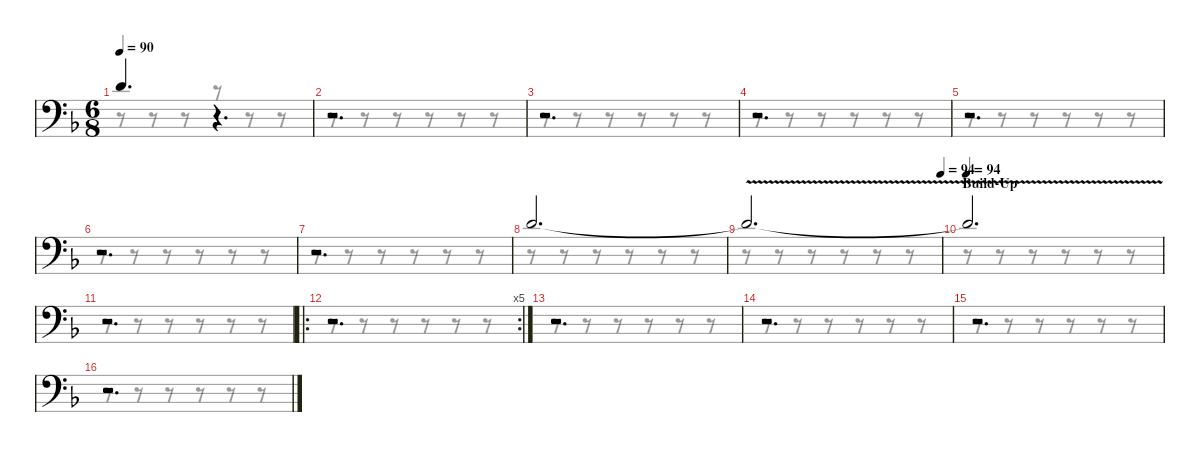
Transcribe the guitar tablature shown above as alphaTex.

\defaultSystemsLayout 4
\hideDynamics
\bracketExtendMode nobrackets
\singleTrackTrackNamePolicy hidden
\multiTrackTrackNamePolicy hidden
\otherSystemsTrackNameOrientation horizontal
\track ("Backing Vocals" "ob.") {instrument oboe}
\staff {score}
\tuning (E4 A3 F3 D3 A2 D2)
\voice
\ts (6 8)
\tempo 90
\clef f4
\ks dminor
5.2{t acc forcenatural}.4{d dy f} r.4{d} |
r.2{d} |
r.2{d} |
r.2{d} |
r.2{d} |
r.2{d} |
r.2{d} |
12.4{acc forcenatural}.2{d} |
\tempo (94 1)
12.4{v t acc forcenatural}.2{d dy ff} |
\section ("" "Build-Up")
\tempo 94
12.4{v t acc forcenatural}.2{d dy f} |
r.2{d} |
\ro
\rc 5
r.2{d} |
r.2{d} |
r.2{d} |
r.2{d} |
r.2{d}
\voice
\clef f4
\ottava regular
\simile none
\ks dminor
r.8{dy mf} r.8 r.8 r.8 r.8 r.8 |
r.8 r.8 r.8 r.8 r.8 r.8 |
r.8 r.8 r.8 r.8 r.8 r.8 |
r.8 r.8 r.8 r.8 r.8 r.8 |
r.8 r.8 r.8 r.8 r.8 r.8 |
r.8 r.8 r.8 r.8 r.8 r.8 |
r.8 r.8 r.8 r.8 r.8 r.8 |
r.8 r.8 r.8 r.8 r.8 r.8 |
r.8 r.8 r.8 r.8 r.8 r.8 |
r.8 r.8 r.8 r.8 r.8 r.8 |
r.8 r.8 r.8 r.8 r.8 r.8 |
r.8 r.8 r.8 r.8 r.8 r.8 |
r.8 r.8 r.8 r.8 r.8 r.8 |
r.8 r.8 r.8 r.8 r.8 r.8 |
r.8 r.8 r.8 r.8 r.8 r.8 |
r.8 r.8 r.8 r.8 r.8 r.8
